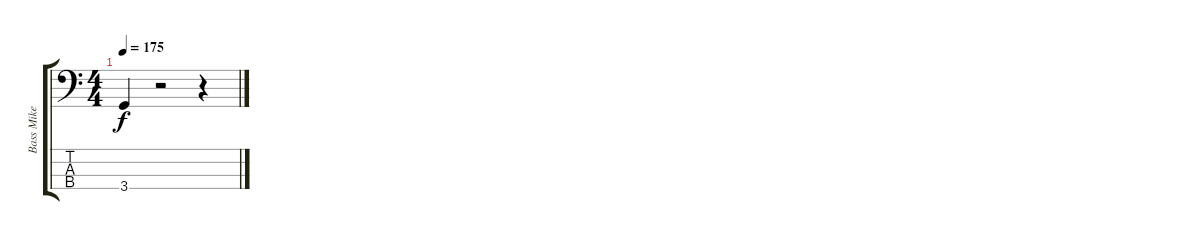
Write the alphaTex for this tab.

\track ("Bass Mike Dirnt" "Bass Mike ") {instrument electricbasspick}
\staff {score tabs}
\tuning (G2 D2 A1 E1) {hide}
\ts (4 4)
\tempo 175
\clef f4
\ks c
3.4.4{dy f} r.2 r.4
